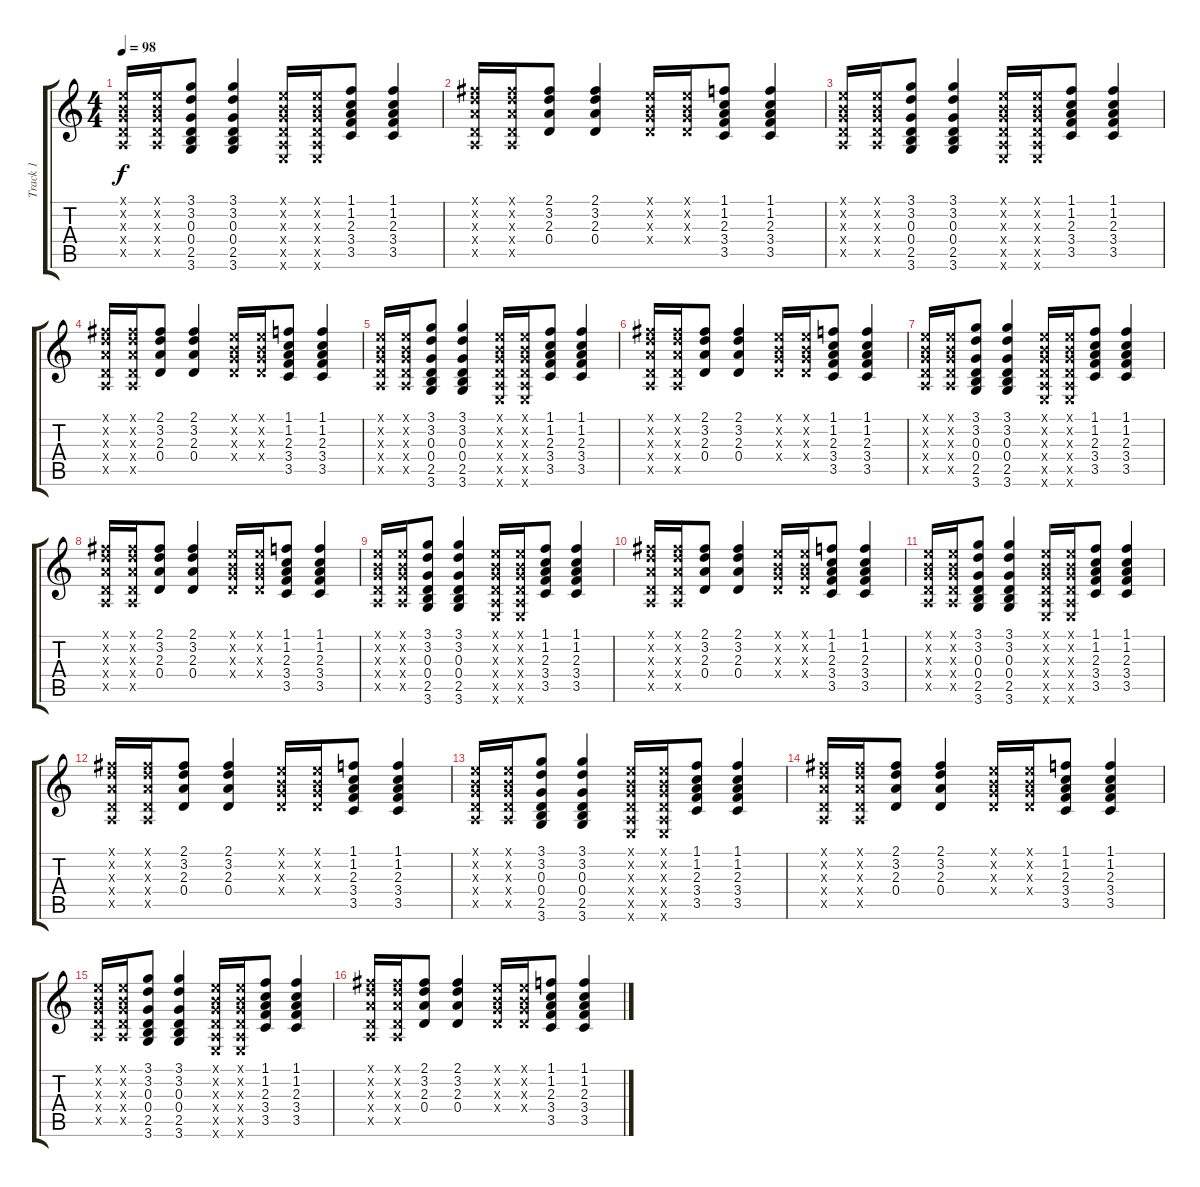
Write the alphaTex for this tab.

\track ("Track 1" "Track 1") {instrument acousticguitarsteel}
\staff {score tabs}
\tuning (E4 B3 G3 D3 A2 E2) {hide}
\ts (4 4)
\tempo 98
\clef g2
\ks c
(0.1{x} 0.2{x} 0.3{x} 0.4{x} 0.5{x}).16{dy f} (0.1{x} 0.2{x} 0.3{x} 0.4{x} 0.5{x}).16 (3.1 3.2 0.3 0.4 2.5 3.6).8 (3.1 3.2 0.3 0.4 2.5 3.6).4 (0.1{x} 0.2{x} 0.3{x} 0.4{x} 0.5{x} 0.6{x}).16 (0.1{x} 0.2{x} 0.3{x} 0.4{x} 0.5{x} 0.6{x}).16 (1.1 1.2 2.3 3.4 3.5).8 (1.1 1.2 2.3 3.4 3.5).4 |
(2.1{x} 3.2{x} 2.3{x} 0.4{x} 0.5{x}).16 (2.1{x} 3.2{x} 2.3{x} 0.4{x} 0.5{x}).16 (2.1 3.2 2.3 0.4).8 (2.1 3.2 2.3 0.4).4 (0.1{x} 0.2{x} 0.3{x} 0.4{x}).16 (0.1{x} 0.2{x} 0.3{x} 0.4{x}).16 (1.1 1.2 2.3 3.4 3.5).8 (1.1 1.2 2.3 3.4 3.5).4 |
(0.1{x} 0.2{x} 0.3{x} 0.4{x} 0.5{x}).16 (0.1{x} 0.2{x} 0.3{x} 0.4{x} 0.5{x}).16 (3.1 3.2 0.3 0.4 2.5 3.6).8 (3.1 3.2 0.3 0.4 2.5 3.6).4 (0.1{x} 0.2{x} 0.3{x} 0.4{x} 0.5{x} 0.6{x}).16 (0.1{x} 0.2{x} 0.3{x} 0.4{x} 0.5{x} 0.6{x}).16 (1.1 1.2 2.3 3.4 3.5).8 (1.1 1.2 2.3 3.4 3.5).4 |
(2.1{x} 3.2{x} 2.3{x} 0.4{x} 0.5{x}).16 (2.1{x} 3.2{x} 2.3{x} 0.4{x} 0.5{x}).16 (2.1 3.2 2.3 0.4).8 (2.1 3.2 2.3 0.4).4 (0.1{x} 0.2{x} 0.3{x} 0.4{x}).16 (0.1{x} 0.2{x} 0.3{x} 0.4{x}).16 (1.1 1.2 2.3 3.4 3.5).8 (1.1 1.2 2.3 3.4 3.5).4 |
(0.1{x} 0.2{x} 0.3{x} 0.4{x} 0.5{x}).16 (0.1{x} 0.2{x} 0.3{x} 0.4{x} 0.5{x}).16 (3.1 3.2 0.3 0.4 2.5 3.6).8 (3.1 3.2 0.3 0.4 2.5 3.6).4 (0.1{x} 0.2{x} 0.3{x} 0.4{x} 0.5{x} 0.6{x}).16 (0.1{x} 0.2{x} 0.3{x} 0.4{x} 0.5{x} 0.6{x}).16 (1.1 1.2 2.3 3.4 3.5).8 (1.1 1.2 2.3 3.4 3.5).4 |
(2.1{x} 3.2{x} 2.3{x} 0.4{x} 0.5{x}).16 (2.1{x} 3.2{x} 2.3{x} 0.4{x} 0.5{x}).16 (2.1 3.2 2.3 0.4).8 (2.1 3.2 2.3 0.4).4 (0.1{x} 0.2{x} 0.3{x} 0.4{x}).16 (0.1{x} 0.2{x} 0.3{x} 0.4{x}).16 (1.1 1.2 2.3 3.4 3.5).8 (1.1 1.2 2.3 3.4 3.5).4 |
(0.1{x} 0.2{x} 0.3{x} 0.4{x} 0.5{x}).16 (0.1{x} 0.2{x} 0.3{x} 0.4{x} 0.5{x}).16 (3.1 3.2 0.3 0.4 2.5 3.6).8 (3.1 3.2 0.3 0.4 2.5 3.6).4 (0.1{x} 0.2{x} 0.3{x} 0.4{x} 0.5{x} 0.6{x}).16 (0.1{x} 0.2{x} 0.3{x} 0.4{x} 0.5{x} 0.6{x}).16 (1.1 1.2 2.3 3.4 3.5).8 (1.1 1.2 2.3 3.4 3.5).4 |
(2.1{x} 3.2{x} 2.3{x} 0.4{x} 0.5{x}).16 (2.1{x} 3.2{x} 2.3{x} 0.4{x} 0.5{x}).16 (2.1 3.2 2.3 0.4).8 (2.1 3.2 2.3 0.4).4 (0.1{x} 0.2{x} 0.3{x} 0.4{x}).16 (0.1{x} 0.2{x} 0.3{x} 0.4{x}).16 (1.1 1.2 2.3 3.4 3.5).8 (1.1 1.2 2.3 3.4 3.5).4 |
(0.1{x} 0.2{x} 0.3{x} 0.4{x} 0.5{x}).16 (0.1{x} 0.2{x} 0.3{x} 0.4{x} 0.5{x}).16 (3.1 3.2 0.3 0.4 2.5 3.6).8 (3.1 3.2 0.3 0.4 2.5 3.6).4 (0.1{x} 0.2{x} 0.3{x} 0.4{x} 0.5{x} 0.6{x}).16 (0.1{x} 0.2{x} 0.3{x} 0.4{x} 0.5{x} 0.6{x}).16 (1.1 1.2 2.3 3.4 3.5).8 (1.1 1.2 2.3 3.4 3.5).4 |
(2.1{x} 3.2{x} 2.3{x} 0.4{x} 0.5{x}).16 (2.1{x} 3.2{x} 2.3{x} 0.4{x} 0.5{x}).16 (2.1 3.2 2.3 0.4).8 (2.1 3.2 2.3 0.4).4 (0.1{x} 0.2{x} 0.3{x} 0.4{x}).16 (0.1{x} 0.2{x} 0.3{x} 0.4{x}).16 (1.1 1.2 2.3 3.4 3.5).8 (1.1 1.2 2.3 3.4 3.5).4 |
(0.1{x} 0.2{x} 0.3{x} 0.4{x} 0.5{x}).16 (0.1{x} 0.2{x} 0.3{x} 0.4{x} 0.5{x}).16 (3.1 3.2 0.3 0.4 2.5 3.6).8 (3.1 3.2 0.3 0.4 2.5 3.6).4 (0.1{x} 0.2{x} 0.3{x} 0.4{x} 0.5{x} 0.6{x}).16 (0.1{x} 0.2{x} 0.3{x} 0.4{x} 0.5{x} 0.6{x}).16 (1.1 1.2 2.3 3.4 3.5).8 (1.1 1.2 2.3 3.4 3.5).4 |
(2.1{x} 3.2{x} 2.3{x} 0.4{x} 0.5{x}).16 (2.1{x} 3.2{x} 2.3{x} 0.4{x} 0.5{x}).16 (2.1 3.2 2.3 0.4).8 (2.1 3.2 2.3 0.4).4 (0.1{x} 0.2{x} 0.3{x} 0.4{x}).16 (0.1{x} 0.2{x} 0.3{x} 0.4{x}).16 (1.1 1.2 2.3 3.4 3.5).8 (1.1 1.2 2.3 3.4 3.5).4 |
(0.1{x} 0.2{x} 0.3{x} 0.4{x} 0.5{x}).16 (0.1{x} 0.2{x} 0.3{x} 0.4{x} 0.5{x}).16 (3.1 3.2 0.3 0.4 2.5 3.6).8 (3.1 3.2 0.3 0.4 2.5 3.6).4 (0.1{x} 0.2{x} 0.3{x} 0.4{x} 0.5{x} 0.6{x}).16 (0.1{x} 0.2{x} 0.3{x} 0.4{x} 0.5{x} 0.6{x}).16 (1.1 1.2 2.3 3.4 3.5).8 (1.1 1.2 2.3 3.4 3.5).4 |
(2.1{x} 3.2{x} 2.3{x} 0.4{x} 0.5{x}).16 (2.1{x} 3.2{x} 2.3{x} 0.4{x} 0.5{x}).16 (2.1 3.2 2.3 0.4).8 (2.1 3.2 2.3 0.4).4 (0.1{x} 0.2{x} 0.3{x} 0.4{x}).16 (0.1{x} 0.2{x} 0.3{x} 0.4{x}).16 (1.1 1.2 2.3 3.4 3.5).8 (1.1 1.2 2.3 3.4 3.5).4 |
(0.1{x} 0.2{x} 0.3{x} 0.4{x} 0.5{x}).16 (0.1{x} 0.2{x} 0.3{x} 0.4{x} 0.5{x}).16 (3.1 3.2 0.3 0.4 2.5 3.6).8 (3.1 3.2 0.3 0.4 2.5 3.6).4 (0.1{x} 0.2{x} 0.3{x} 0.4{x} 0.5{x} 0.6{x}).16 (0.1{x} 0.2{x} 0.3{x} 0.4{x} 0.5{x} 0.6{x}).16 (1.1 1.2 2.3 3.4 3.5).8 (1.1 1.2 2.3 3.4 3.5).4 |
(2.1{x} 3.2{x} 2.3{x} 0.4{x} 0.5{x}).16 (2.1{x} 3.2{x} 2.3{x} 0.4{x} 0.5{x}).16 (2.1 3.2 2.3 0.4).8 (2.1 3.2 2.3 0.4).4 (0.1{x} 0.2{x} 0.3{x} 0.4{x}).16 (0.1{x} 0.2{x} 0.3{x} 0.4{x}).16 (1.1 1.2 2.3 3.4 3.5).8 (1.1 1.2 2.3 3.4 3.5).4
